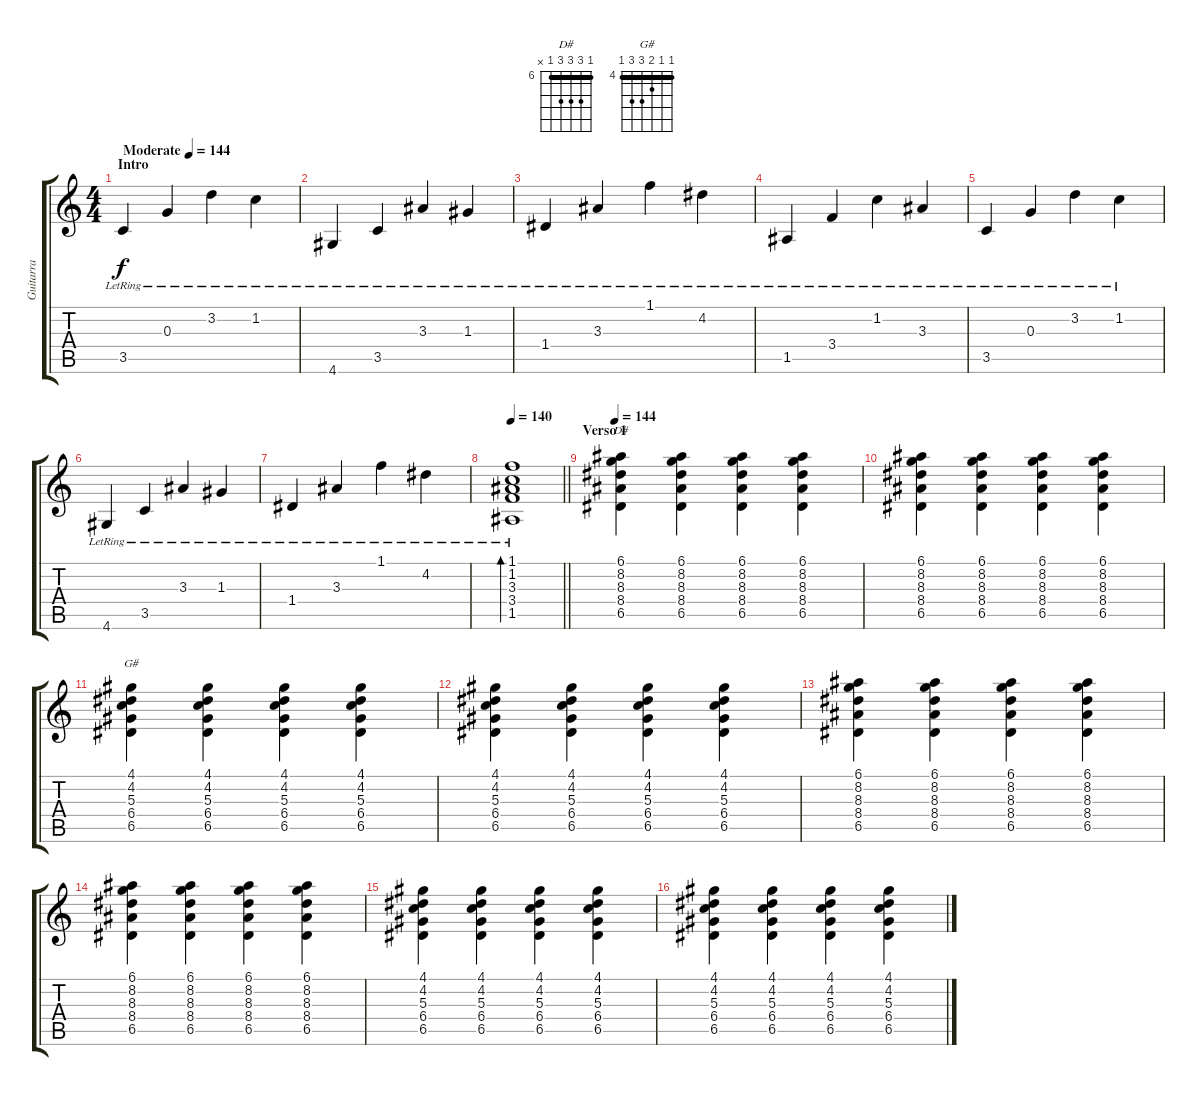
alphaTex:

\track ("Guitarra" "Guitarra") {instrument acousticguitarnylon}
\staff {score tabs}
\tuning (E4 B3 G3 D3 A2 E2) {hide}
\chord ("D#" 6 8 8 8 6 x) {firstfret 6 barre 6}
\chord ("G#" 4 4 5 6 6 4) {firstfret 4 barre 4}
\ts (4 4)
\section ("" "Intro")
\tempo (144 "Moderate")
\clef g2
\ks c
3.5{lr}.4{dy f instrument acousticguitarnylon} 0.3{lr}.4 3.2{lr}.4 1.2{lr}.4 |
4.6{lr}.4 3.5{lr}.4 3.3{lr}.4 1.3{lr}.4 |
1.4{lr}.4 3.3{lr}.4 1.1{lr}.4 4.2{lr}.4 |
1.5{lr}.4 3.4{lr}.4 1.2{lr}.4 3.3{lr}.4 |
3.5{lr}.4 0.3{lr}.4 3.2{lr}.4 1.2{lr}.4 |
4.6{lr}.4 3.5{lr}.4 3.3{lr}.4 1.3{lr}.4 |
1.4{lr}.4 3.3{lr}.4 1.1{lr}.4 4.2{lr}.4 |
\tempo 140
\barLineRight lightlight
(1.1 1.2 3.3 3.4 1.5{lr}).1{bd 240} |
\section ("" "Verso 1")
\tempo 144
(6.1 8.2 8.3 8.4 6.5).4{ch "D#"} (6.1 8.2 8.3 8.4 6.5).4 (6.1 8.2 8.3 8.4 6.5).4 (6.1 8.2 8.3 8.4 6.5).4 |
(6.1 8.2 8.3 8.4 6.5).4 (6.1 8.2 8.3 8.4 6.5).4 (6.1 8.2 8.3 8.4 6.5).4 (6.1 8.2 8.3 8.4 6.5).4 |
(4.1 4.2 5.3 6.4 6.5).4{ch "G#"} (4.1 4.2 5.3 6.4 6.5).4 (4.1 4.2 5.3 6.4 6.5).4 (4.1 4.2 5.3 6.4 6.5).4 |
(4.1 4.2 5.3 6.4 6.5).4 (4.1 4.2 5.3 6.4 6.5).4 (4.1 4.2 5.3 6.4 6.5).4 (4.1 4.2 5.3 6.4 6.5).4 |
(6.1 8.2 8.3 8.4 6.5).4 (6.1 8.2 8.3 8.4 6.5).4 (6.1 8.2 8.3 8.4 6.5).4 (6.1 8.2 8.3 8.4 6.5).4 |
(6.1 8.2 8.3 8.4 6.5).4 (6.1 8.2 8.3 8.4 6.5).4 (6.1 8.2 8.3 8.4 6.5).4 (6.1 8.2 8.3 8.4 6.5).4 |
(4.1 4.2 5.3 6.4 6.5).4 (4.1 4.2 5.3 6.4 6.5).4 (4.1 4.2 5.3 6.4 6.5).4 (4.1 4.2 5.3 6.4 6.5).4 |
(4.1 4.2 5.3 6.4 6.5).4 (4.1 4.2 5.3 6.4 6.5).4 (4.1 4.2 5.3 6.4 6.5).4 (4.1 4.2 5.3 6.4 6.5).4
